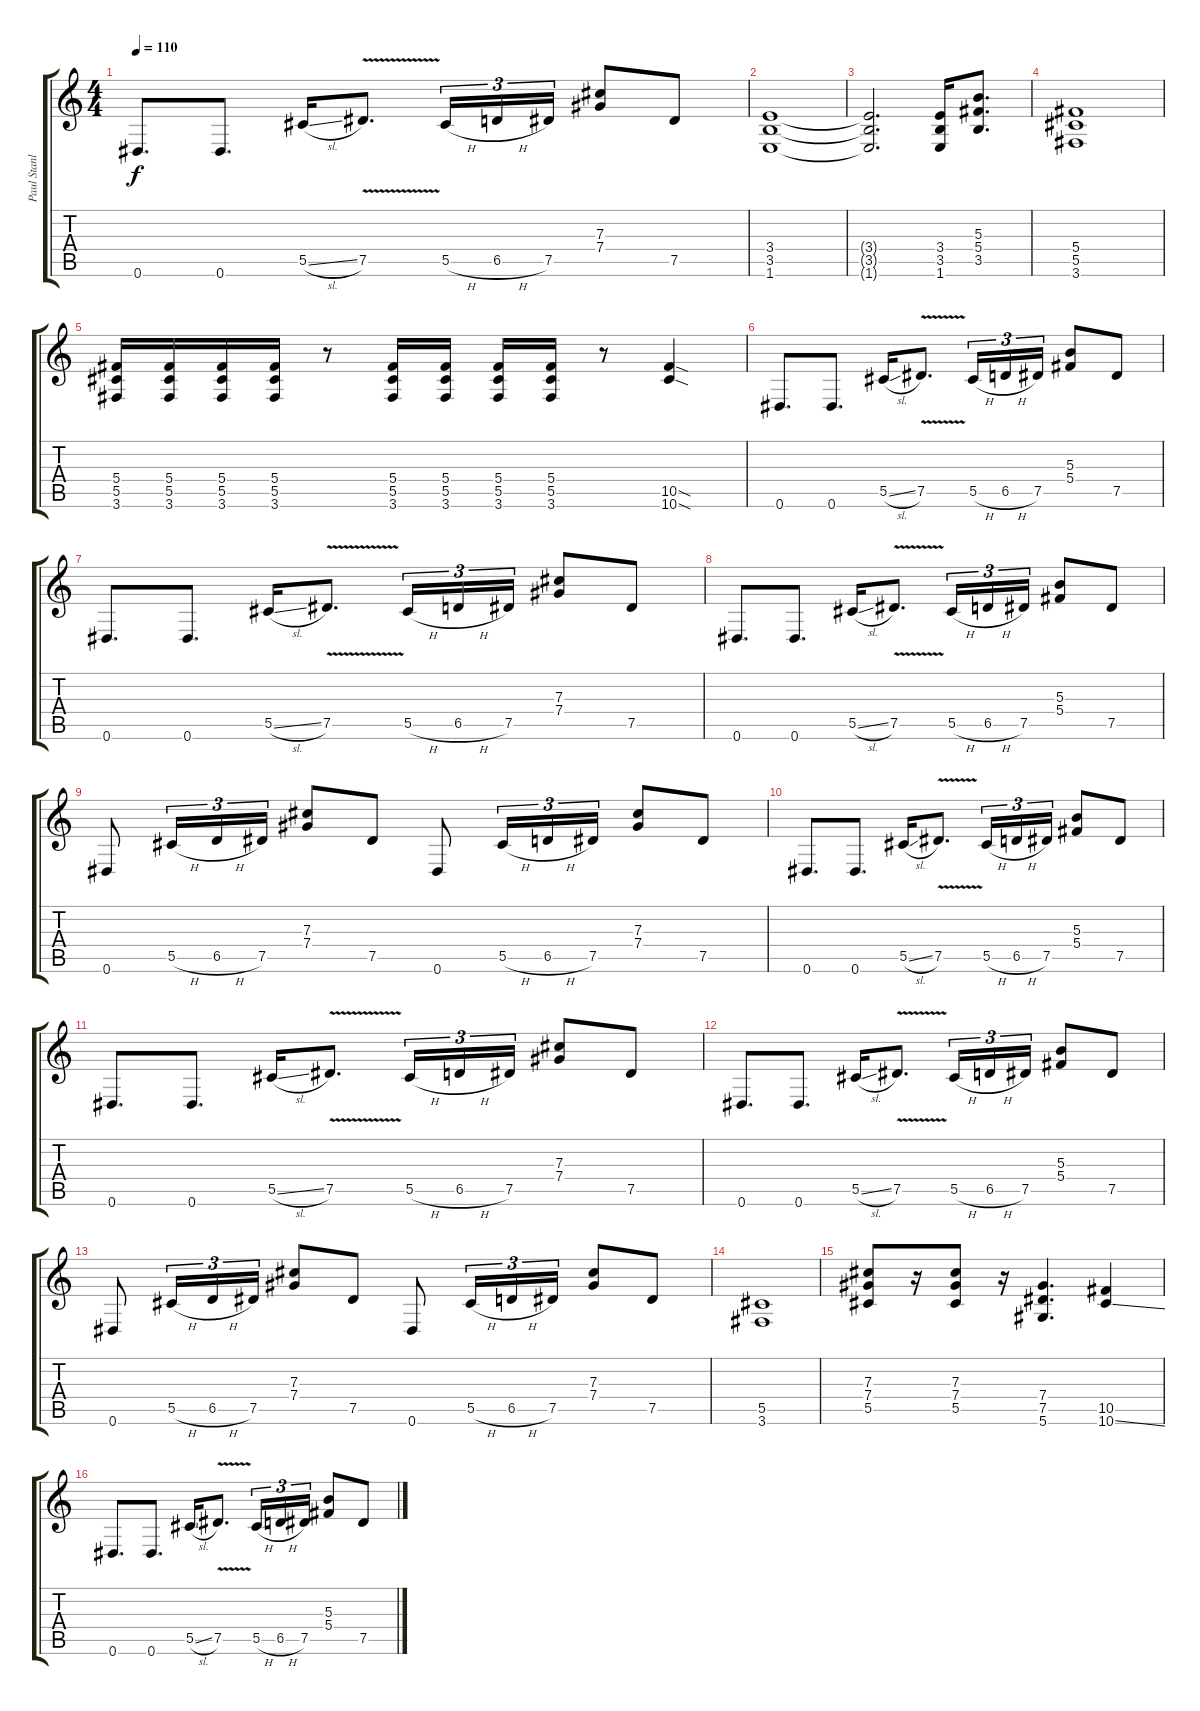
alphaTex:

\track ("Paul Stanley" "Paul Stanl") {instrument distortionguitar}
\staff {score tabs}
\tuning (Eb4 Bb3 Gb3 Db3 Ab2 Eb2) {hide}
\ts (4 4)
\tempo 110
\clef g2
\ks c
0.6.8{d dy f} 0.6.8{d} 5.5{sl}.16 7.5{v}.8{d} 5.5{h}.16{tu (3 2)} 6.5{h}.16{tu (3 2)} 7.5.16{tu (3 2)} (7.3 7.4).8 7.5.8 |
(3.4 3.5 1.6).1 |
(3.4{t} 3.5{t} 1.6{t}).2{d} (3.4 3.5 1.6).16 (5.3 5.4 3.5).8{d} |
(5.4 5.5 3.6).1 |
(5.4 5.5 3.6).16 (5.4 5.5 3.6).16 (5.4 5.5 3.6).16 (5.4 5.5 3.6).16 r.8 (5.4 5.5 3.6).16 (5.4 5.5 3.6).16 (5.4 5.5 3.6).16 (5.4 5.5 3.6).16 r.8 (10.5{sod} 10.6{sod}).4 |
0.6.8{d} 0.6.8{d} 5.5{sl}.16 7.5{v}.8{d} 5.5{h}.16{tu (3 2)} 6.5{h}.16{tu (3 2)} 7.5.16{tu (3 2)} (5.3 5.4).8 7.5.8 |
0.6.8{d} 0.6.8{d} 5.5{sl}.16 7.5{v}.8{d} 5.5{h}.16{tu (3 2)} 6.5{h}.16{tu (3 2)} 7.5.16{tu (3 2)} (7.3 7.4).8 7.5.8 |
0.6.8{d} 0.6.8{d} 5.5{sl}.16 7.5{v}.8{d} 5.5{h}.16{tu (3 2)} 6.5{h}.16{tu (3 2)} 7.5.16{tu (3 2)} (5.3 5.4).8 7.5.8 |
0.6.8 5.5{h}.16{tu (3 2)} 6.5{h}.16{tu (3 2)} 7.5.16{tu (3 2)} (7.3 7.4).8 7.5.8 0.6.8 5.5{h}.16{tu (3 2)} 6.5{h}.16{tu (3 2)} 7.5.16{tu (3 2)} (7.3 7.4).8 7.5.8 |
0.6.8{d} 0.6.8{d} 5.5{sl}.16 7.5{v}.8{d} 5.5{h}.16{tu (3 2)} 6.5{h}.16{tu (3 2)} 7.5.16{tu (3 2)} (5.3 5.4).8 7.5.8 |
0.6.8{d} 0.6.8{d} 5.5{sl}.16 7.5{v}.8{d} 5.5{h}.16{tu (3 2)} 6.5{h}.16{tu (3 2)} 7.5.16{tu (3 2)} (7.3 7.4).8 7.5.8 |
0.6.8{d} 0.6.8{d} 5.5{sl}.16 7.5{v}.8{d} 5.5{h}.16{tu (3 2)} 6.5{h}.16{tu (3 2)} 7.5.16{tu (3 2)} (5.3 5.4).8 7.5.8 |
0.6.8 5.5{h}.16{tu (3 2)} 6.5{h}.16{tu (3 2)} 7.5.16{tu (3 2)} (7.3 7.4).8 7.5.8 0.6.8 5.5{h}.16{tu (3 2)} 6.5{h}.16{tu (3 2)} 7.5.16{tu (3 2)} (7.3 7.4).8 7.5.8 |
(5.5 3.6).1 |
(7.3 7.4 5.5).8 r.16 (7.3 7.4 5.5).8 r.16 (7.4 7.5 5.6).4{d} (10.5 10.6{ss}).4 |
0.6.8{d} 0.6.8{d} 5.5{sl}.16 7.5{v}.8{d} 5.5{h}.16{tu (3 2)} 6.5{h}.16{tu (3 2)} 7.5.16{tu (3 2)} (5.3 5.4).8 7.5.8
